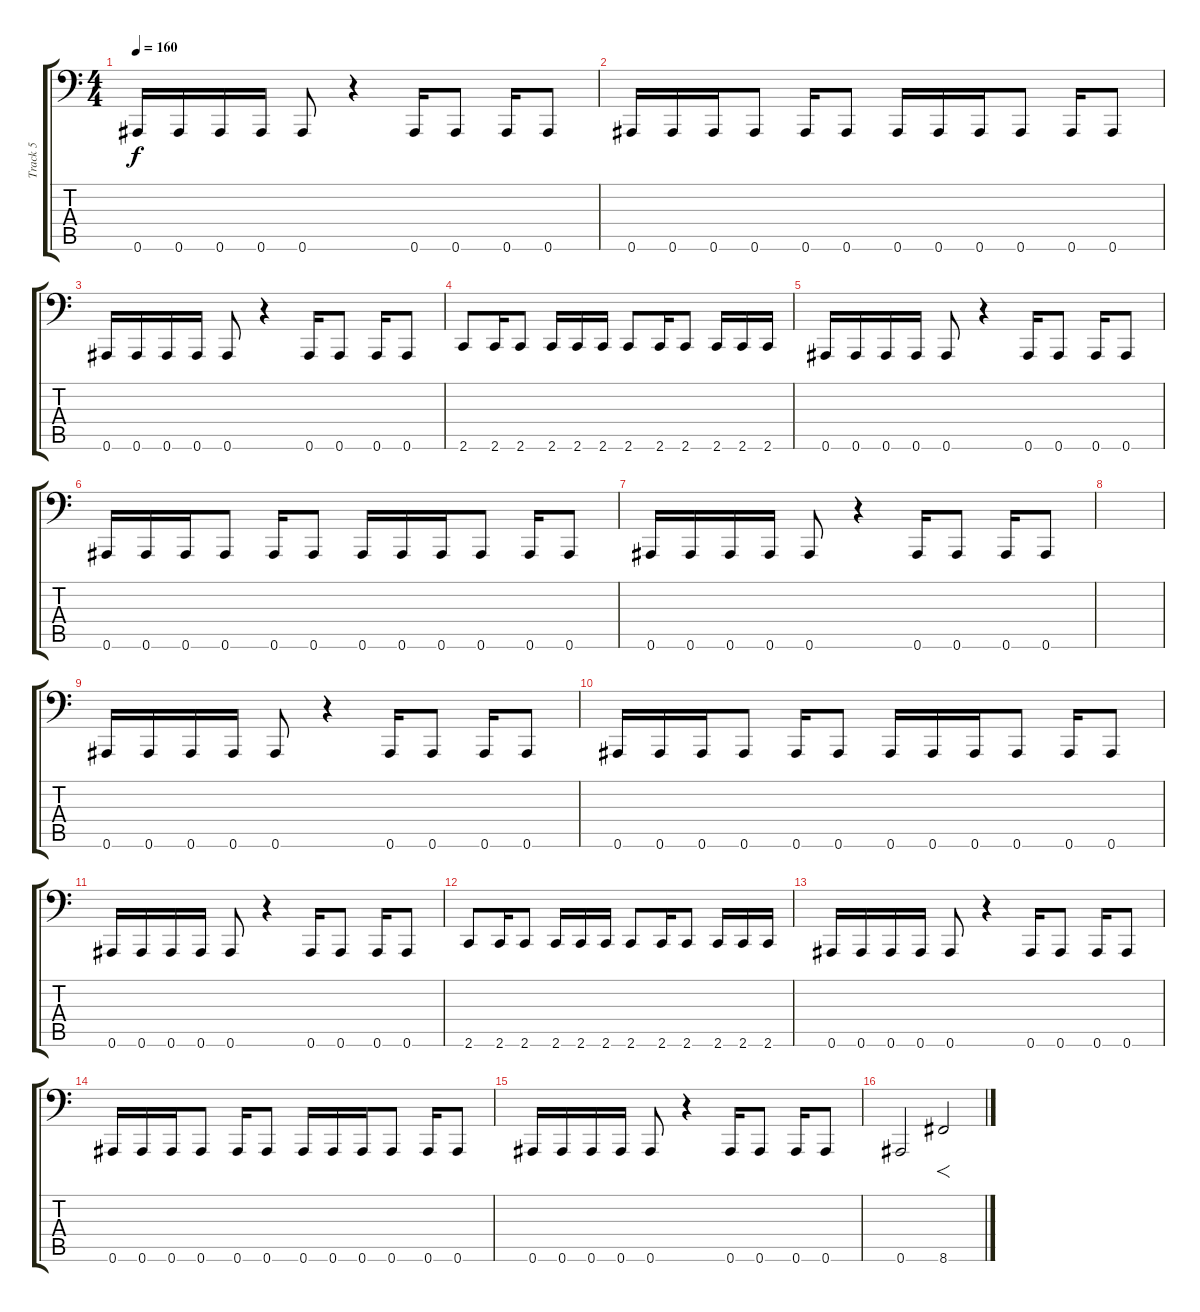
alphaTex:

\track ("Track 5" "Track 5") {instrument electricbasspick}
\staff {score tabs}
\tuning (C3 G2 Eb2 Bb1 F1 Bb0) {hide}
\ts (4 4)
\tempo 160
\clef f4
\ks c
0.6.16{dy f} 0.6.16 0.6.16 0.6.16 0.6.8 r.4 0.6.16 0.6.8 0.6.16 0.6.8 |
0.6.16 0.6.16 0.6.16 0.6.8 0.6.16 0.6.8 0.6.16 0.6.16 0.6.16 0.6.8 0.6.16 0.6.8 |
0.6.16 0.6.16 0.6.16 0.6.16 0.6.8 r.4 0.6.16 0.6.8 0.6.16 0.6.8 |
2.6.8 2.6.16 2.6.8 2.6.16 2.6.16 2.6.16 2.6.8 2.6.16 2.6.8 2.6.16 2.6.16 2.6.16 |
0.6.16 0.6.16 0.6.16 0.6.16 0.6.8 r.4 0.6.16 0.6.8 0.6.16 0.6.8 |
0.6.16 0.6.16 0.6.16 0.6.8 0.6.16 0.6.8 0.6.16 0.6.16 0.6.16 0.6.8 0.6.16 0.6.8 |
0.6.16 0.6.16 0.6.16 0.6.16 0.6.8 r.4 0.6.16 0.6.8 0.6.16 0.6.8 |
|
0.6.16 0.6.16 0.6.16 0.6.16 0.6.8 r.4 0.6.16 0.6.8 0.6.16 0.6.8 |
0.6.16 0.6.16 0.6.16 0.6.8 0.6.16 0.6.8 0.6.16 0.6.16 0.6.16 0.6.8 0.6.16 0.6.8 |
0.6.16 0.6.16 0.6.16 0.6.16 0.6.8 r.4 0.6.16 0.6.8 0.6.16 0.6.8 |
2.6.8 2.6.16 2.6.8 2.6.16 2.6.16 2.6.16 2.6.8 2.6.16 2.6.8 2.6.16 2.6.16 2.6.16 |
0.6.16 0.6.16 0.6.16 0.6.16 0.6.8 r.4 0.6.16 0.6.8 0.6.16 0.6.8 |
0.6.16 0.6.16 0.6.16 0.6.8 0.6.16 0.6.8 0.6.16 0.6.16 0.6.16 0.6.8 0.6.16 0.6.8 |
0.6.16 0.6.16 0.6.16 0.6.16 0.6.8 r.4 0.6.16 0.6.8 0.6.16 0.6.8 |
0.6.2 8.6.2{f}
